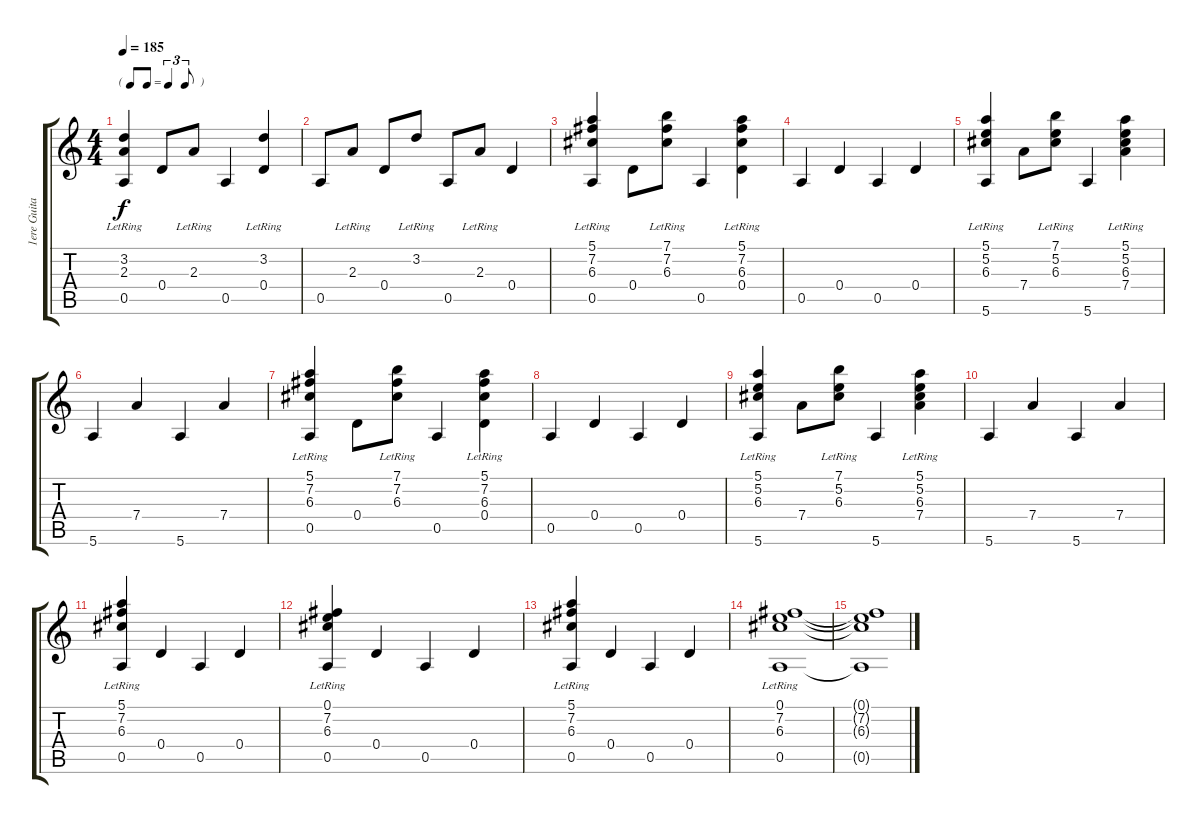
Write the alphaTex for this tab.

\track ("1ere Guitare" "1ere Guita") {instrument acousticguitarnylon}
\staff {score tabs}
\tuning (E4 B3 G3 D3 A2 E2) {hide}
\ts (4 4)
\tf triplet8th
\tempo 185
\clef g2
\ks c
(3.2{lr} 2.3{lr} 0.5).4{dy f} 0.4.8 2.3{lr}.8 0.5.4 (3.2{lr} 0.4).4 |
0.5.8 2.3{lr}.8 0.4.8 3.2{lr}.8 0.5.8 2.3{lr}.8 0.4.4 |
(5.1{lr} 7.2{lr} 6.3{lr} 0.5).4 0.4.8 (7.1{lr} 7.2{lr} 6.3{lr}).8 0.5.4 (5.1{lr} 7.2{lr} 6.3{lr} 0.4).4 |
0.5.4 0.4.4 0.5.4 0.4.4 |
(5.1{lr} 5.2{lr} 6.3{lr} 5.6).4 7.4.8 (7.1{lr} 5.2{lr} 6.3{lr}).8 5.6.4 (5.1{lr} 5.2{lr} 6.3{lr} 7.4).4 |
5.6.4 7.4.4 5.6.4 7.4.4 |
(5.1{lr} 7.2{lr} 6.3{lr} 0.5).4 0.4.8 (7.1{lr} 7.2{lr} 6.3{lr}).8 0.5.4 (5.1{lr} 7.2{lr} 6.3{lr} 0.4).4 |
0.5.4 0.4.4 0.5.4 0.4.4 |
(5.1{lr} 5.2{lr} 6.3{lr} 5.6).4 7.4.8 (7.1{lr} 5.2{lr} 6.3{lr}).8 5.6.4 (5.1{lr} 5.2{lr} 6.3{lr} 7.4).4 |
5.6.4 7.4.4 5.6.4 7.4.4 |
(5.1{lr} 7.2{lr} 6.3{lr} 0.5).4 0.4.4 0.5.4 0.4.4 |
(0.1{lr} 7.2{lr} 6.3{lr} 0.5).4 0.4.4 0.5.4 0.4.4 |
(5.1{lr} 7.2{lr} 6.3{lr} 0.5).4 0.4.4 0.5.4 0.4.4 |
(0.1{lr} 7.2{lr} 6.3{lr} 0.5).1 |
(0.1{t} 7.2{t} 6.3{t} 0.5{t}).1
